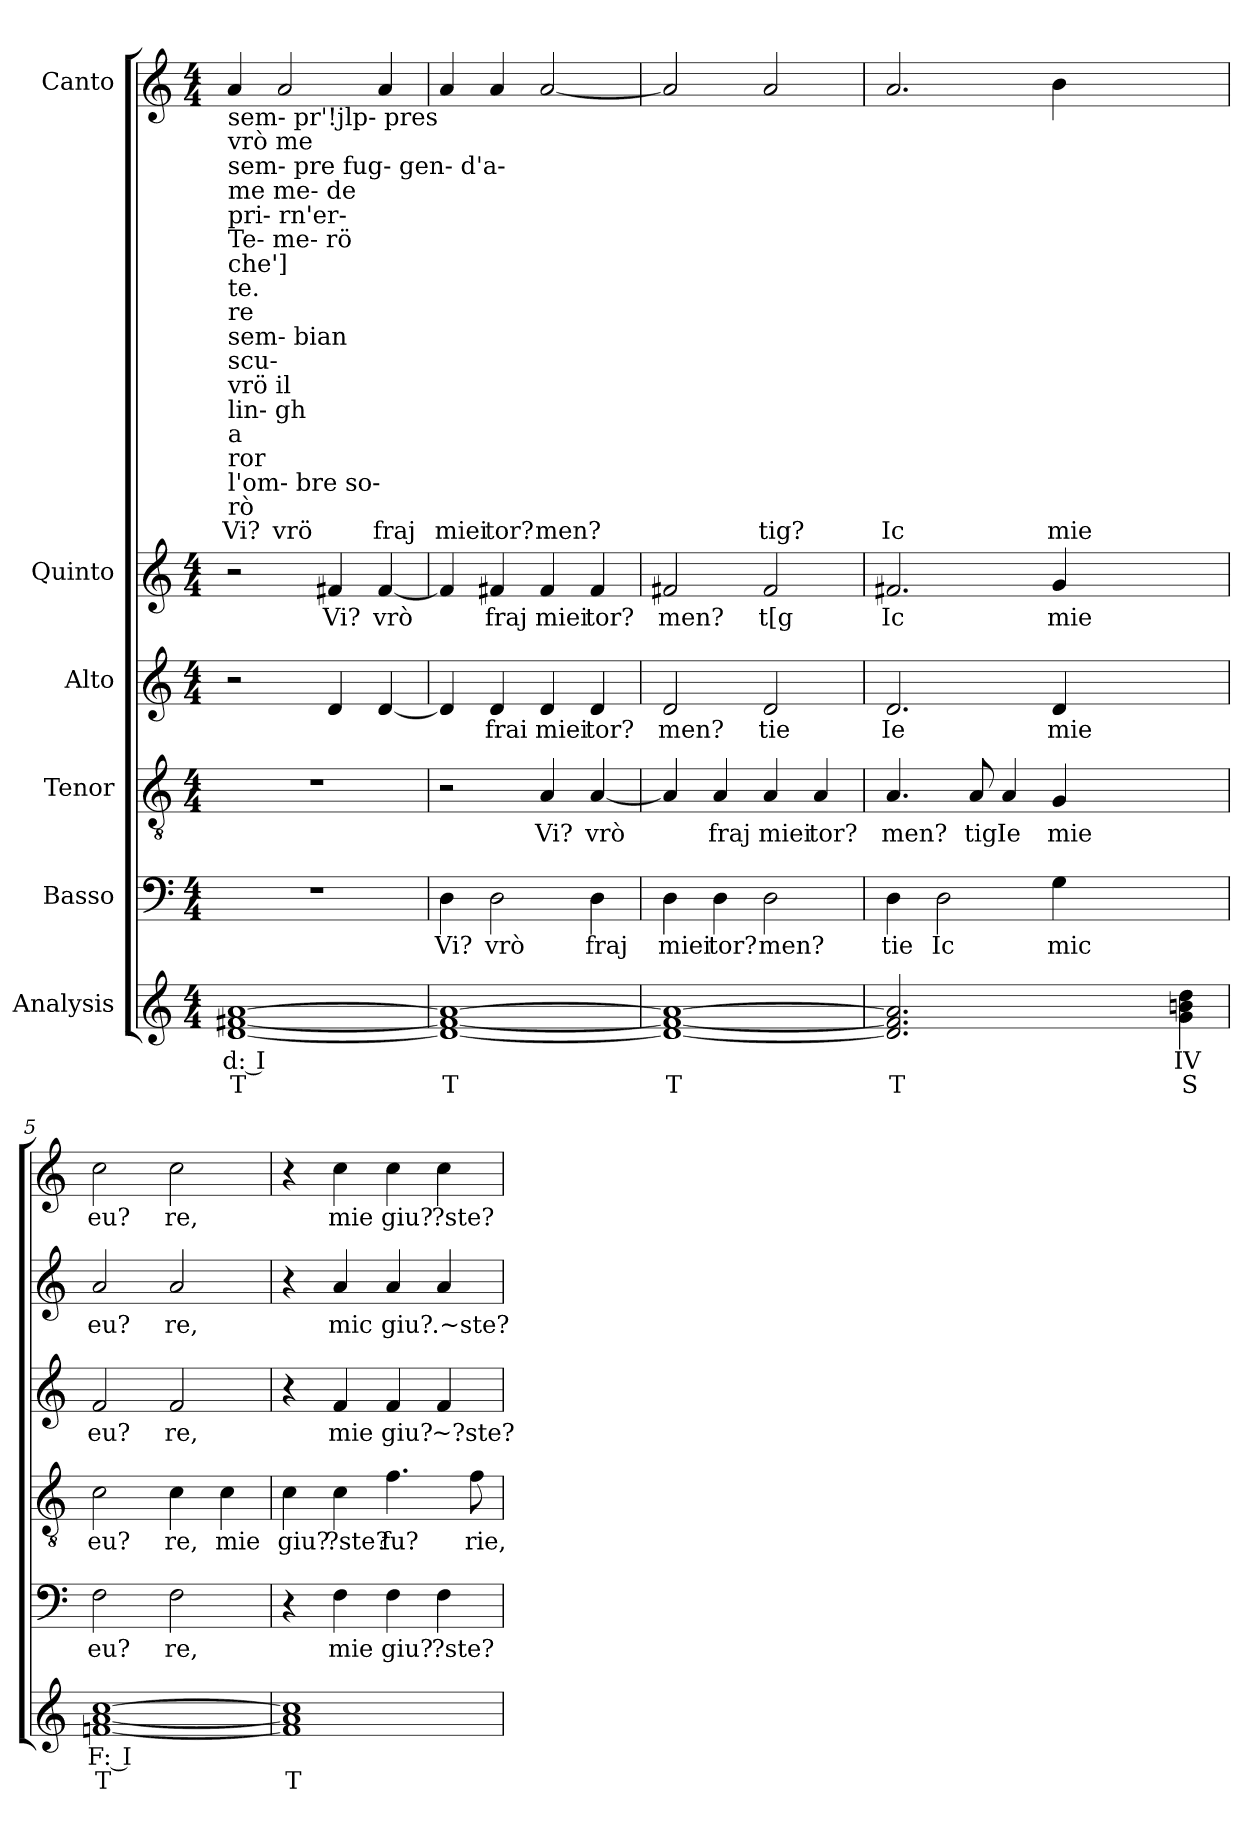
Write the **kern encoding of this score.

**kern	**text	**text	**kern	**text	**kern	**text	**kern	**text	**kern	**text	**kern	**text
*part6	*part6	*part6	*part5	*part5	*part4	*part4	*part3	*part3	*part2	*part2	*part1	*part1
*staff6	*staff6	*staff6	*staff5	*staff5	*staff4	*staff4	*staff3	*staff3	*staff2	*staff2	*staff1	*staff1
*I"Analysis	*	*	*I"Basso	*	*I"Tenor	*	*I"Alto	*	*I"Quinto	*	*I"Canto	*
*	*	*	*clefF4	*	*clefGv2	*	*clefG2	*	*clefG2	*	*clefG2	*
*k[]	*	*	*k[]	*	*k[]	*	*k[]	*	*k[]	*	*k[]	*
*M4/4	*	*	*M4/4	*	*M4/4	*	*M4/4	*	*M4/4	*	*M4/4	*
*MM120	*	*	*MM120	*	*MM120	*	*MM120	*	*MM120	*	*MM120	*
=1	=1	=1	=1	=1	=1	=1	=1	=1	=1	=1	=1	=1
!	!	!	!	!	!	!	!	!	!	!	!LO:TX:b:t=sem- pr'!jlp- pres	!
!	!	!	!	!	!	!	!	!	!	!	!LO:TX:b:t=vrò me	!
!	!	!	!	!	!	!	!	!	!	!	!LO:TX:b:t=sem- pre fug- gen- d'a-	!
!	!	!	!	!	!	!	!	!	!	!	!LO:TX:b:t=me me- de	!
!	!	!	!	!	!	!	!	!	!	!	!LO:TX:b:t=pri- rn'er-	!
!	!	!	!	!	!	!	!	!	!	!	!LO:TX:b:t=Te- me- rö	!
!	!	!	!	!	!	!	!	!	!	!	!LO:TX:b:t=che']	!
!	!	!	!	!	!	!	!	!	!	!	!LO:TX:b:t=te.	!
!	!	!	!	!	!	!	!	!	!	!	!LO:TX:b:t=re	!
!	!	!	!	!	!	!	!	!	!	!	!LO:TX:b:t=sem- bian	!
!	!	!	!	!	!	!	!	!	!	!	!LO:TX:b:t=scu-	!
!	!	!	!	!	!	!	!	!	!	!	!LO:TX:b:t=vrö il	!
!	!	!	!	!	!	!	!	!	!	!	!LO:TX:b:t=lin- gh	!
!	!	!	!	!	!	!	!	!	!	!	!LO:TX:b:t=a	!
!	!	!	!	!	!	!	!	!	!	!	!LO:TX:b:t=ror	!
!	!	!	!	!	!	!	!	!	!	!	!LO:TX:b:t=l'om- bre so-	!
!	!	!	!	!	!	!	!	!	!	!	!LO:TX:b:t=rò	!
!	!	!	!	!	!	!	!	!	!	!	!	!LO:LY:b
[1d [1f#X [1a	d: I	T	1r	.	1r	.	2r	.	2r	.	4a/	Vi?
!	!	!	!	!	!	!	!	!	!	!	!	!LO:LY:b
.	.	.	.	.	.	.	.	.	.	.	2a/	vrö
!	!	!	!	!	!	!	!	!	!	!LO:LY:b	!	!
.	.	.	.	.	.	.	4d/	.	4f#X/	Vi?	.	.
!	!	!	!	!	!	!	!	!	!	!LO:LY:b	!	!
!	!	!	!	!	!	!	!	!	!	!	!	!LO:LY:b
.	.	.	.	.	.	.	[4d/	.	[4f#/	vrò	4a/	fraj
=2	=2	=2	=2	=2	=2	=2	=2	=2	=2	=2	=2	=2
!	!	!	!	!LO:LY:b	!	!	!	!	!	!	!	!
!	!	!	!	!	!	!	!	!	!	!	!	!LO:LY:b
1d_ 1f#_ 1a_	.	T	4D\	Vi?	2r	.	4d/]	.	4f#/]	.	4a/	miei
!	!	!	!	!LO:LY:b	!	!	!	!	!	!	!	!
!	!	!	!	!	!	!	!	!LO:LY:b	!	!	!	!
!	!	!	!	!	!	!	!	!	!	!LO:LY:b	!	!
!	!	!	!	!	!	!	!	!	!	!	!	!LO:LY:b
.	.	.	2D\	vrò	.	.	4d/	frai	4f#X/	fraj	4a/	tor?
!	!	!	!	!	!	!LO:LY:b	!	!	!	!	!	!
!	!	!	!	!	!	!	!	!LO:LY:b	!	!	!	!
!	!	!	!	!	!	!	!	!	!	!LO:LY:b	!	!
!	!	!	!	!	!	!	!	!	!	!	!	!LO:LY:b
.	.	.	.	.	4A/	Vi?	4d/	miei	4f#/	miei	[2a/	men?
!	!	!	!	!LO:LY:b	!	!	!	!	!	!	!	!
!	!	!	!	!	!	!LO:LY:b	!	!	!	!	!	!
!	!	!	!	!	!	!	!	!LO:LY:b	!	!	!	!
!	!	!	!	!	!	!	!	!	!	!LO:LY:b	!	!
.	.	.	4D\	fraj	[4A/	vrò	4d/	tor?	4f#/	tor?	.	.
=3	=3	=3	=3	=3	=3	=3	=3	=3	=3	=3	=3	=3
!	!	!	!	!LO:LY:b	!	!	!	!	!	!	!	!
!	!	!	!	!	!	!	!	!LO:LY:b	!	!	!	!
!	!	!	!	!	!	!	!	!	!	!LO:LY:b	!	!
1d_ 1f#_ 1a_	.	T	4D\	miei	4A/]	.	2d/	men?	2f#X/	men?	2a/]	.
!	!	!	!	!LO:LY:b	!	!	!	!	!	!	!	!
!	!	!	!	!	!	!LO:LY:b	!	!	!	!	!	!
.	.	.	4D\	tor?	4A/	fraj	.	.	.	.	.	.
!	!	!	!	!LO:LY:b	!	!	!	!	!	!	!	!
!	!	!	!	!	!	!LO:LY:b	!	!	!	!	!	!
!	!	!	!	!	!	!	!	!LO:LY:b	!	!	!	!
!	!	!	!	!	!	!	!	!	!	!LO:LY:b	!	!
!	!	!	!	!	!	!	!	!	!	!	!	!LO:LY:b
.	.	.	2D\	men?	4A/	miei	2d/	tie	2f#/	t[g	2a/	tig?
!	!	!	!	!	!	!LO:LY:b	!	!	!	!	!	!
.	.	.	.	.	4A/	tor?	.	.	.	.	.	.
=4	=4	=4	=4	=4	=4	=4	=4	=4	=4	=4	=4	=4
!	!	!	!	!LO:LY:b	!	!	!	!	!	!	!	!
!	!	!	!	!	!	!LO:LY:b	!	!	!	!	!	!
!	!	!	!	!	!	!	!	!LO:LY:b	!	!	!	!
!	!	!	!	!	!	!	!	!	!	!LO:LY:b	!	!
!	!	!	!	!	!	!	!	!	!	!	!	!LO:LY:b
2.d] 2.f#] 2.a]	.	T	4D\	tie	4.A/	men?	2.d/	Ie	2.f#X/	Ic	2.a/	Ic
!	!	!	!	!LO:LY:b	!	!	!	!	!	!	!	!
.	.	.	2D\	Ic	.	.	.	.	.	.	.	.
!	!	!	!	!	!	!LO:LY:b	!	!	!	!	!	!
.	.	.	.	.	8A/	tig	.	.	.	.	.	.
!	!	!	!	!	!	!LO:LY:b	!	!	!	!	!	!
.	.	.	.	.	4A/	Ie	.	.	.	.	.	.
!	!	!	!	!LO:LY:b	!	!	!	!	!	!	!	!
!	!	!	!	!	!	!LO:LY:b	!	!	!	!	!	!
!	!	!	!	!	!	!	!	!LO:LY:b	!	!	!	!
!	!	!	!	!	!	!	!	!	!	!LO:LY:b	!	!
!	!	!	!	!	!	!	!	!	!	!	!	!LO:LY:b
2.ryy	.	.	4G\	mic	4G/	mie	4d/	mie	4g/	mie	4b\	mie
.	.	.	2.ryy	.	2.ryy	.	2.ryy	.	2.ryy	.	2.ryy	.
4g 4bn 4dd	IV	S	.	.	.	.	.	.	.	.	.	.
=5	=5	=5	=5	=5	=5	=5	=5	=5	=5	=5	=5	=5
!	!	!	!	!LO:LY:b	!	!	!	!	!	!	!	!
!	!	!	!	!	!	!LO:LY:b	!	!	!	!	!	!
!	!	!	!	!	!	!	!	!LO:LY:b	!	!	!	!
!	!	!	!	!	!	!	!	!	!	!LO:LY:b	!	!
!	!	!	!	!	!	!	!	!	!	!	!	!LO:LY:b
[1fn [1a [1cc	F: I	T	2F\	eu?	2c\	eu?	2f/	eu?	2a/	eu?	2cc\	eu?
!	!	!	!	!LO:LY:b	!	!	!	!	!	!	!	!
!	!	!	!	!	!	!LO:LY:b	!	!	!	!	!	!
!	!	!	!	!	!	!	!	!LO:LY:b	!	!	!	!
!	!	!	!	!	!	!	!	!	!	!LO:LY:b	!	!
!	!	!	!	!	!	!	!	!	!	!	!	!LO:LY:b
.	.	.	2F\	re,	4c\	re,	2f/	re,	2a/	re,	2cc\	re,
!	!	!	!	!	!	!LO:LY:b	!	!	!	!	!	!
.	.	.	.	.	4c\	mie	.	.	.	.	.	.
=6	=6	=6	=6	=6	=6	=6	=6	=6	=6	=6	=6	=6
!	!	!	!	!	!	!LO:LY:b	!	!	!	!	!	!
1f] 1a] 1cc]	.	T	4r	.	4c\	giu?	4r	.	4r	.	4r	.
!	!	!	!	!LO:LY:b	!	!	!	!	!	!	!	!
!	!	!	!	!	!	!LO:LY:b	!	!	!	!	!	!
!	!	!	!	!	!	!	!	!LO:LY:b	!	!	!	!
!	!	!	!	!	!	!	!	!	!	!LO:LY:b	!	!
!	!	!	!	!	!	!	!	!	!	!	!	!LO:LY:b
.	.	.	4F\	mie	4c\	?ste?	4f/	mie	4a/	mic	4cc\	mie
!	!	!	!	!LO:LY:b	!	!	!	!	!	!	!	!
!	!	!	!	!	!	!LO:LY:b	!	!	!	!	!	!
!	!	!	!	!	!	!	!	!LO:LY:b	!	!	!	!
!	!	!	!	!	!	!	!	!	!	!LO:LY:b	!	!
!	!	!	!	!	!	!	!	!	!	!	!	!LO:LY:b
.	.	.	4F\	giu?	4.f\	fu?	4f/	giu?	4a/	giu?	4cc\	giu?
!	!	!	!	!LO:LY:b	!	!	!	!	!	!	!	!
!	!	!	!	!	!	!	!	!LO:LY:b	!	!	!	!
!	!	!	!	!	!	!	!	!	!	!LO:LY:b	!	!
!	!	!	!	!	!	!	!	!	!	!	!	!LO:LY:b
.	.	.	4F\	?ste?	.	.	4f/	~?ste?	4a/	.~ste?	4cc\	?ste?
!	!	!	!	!	!	!LO:LY:b	!	!	!	!	!	!
.	.	.	.	.	8f\	rie,	.	.	.	.	.	.
=	=	=	=	=	=	=	=	=	=	=	=	=
*-	*-	*-	*-	*-	*-	*-	*-	*-	*-	*-	*-	*-
